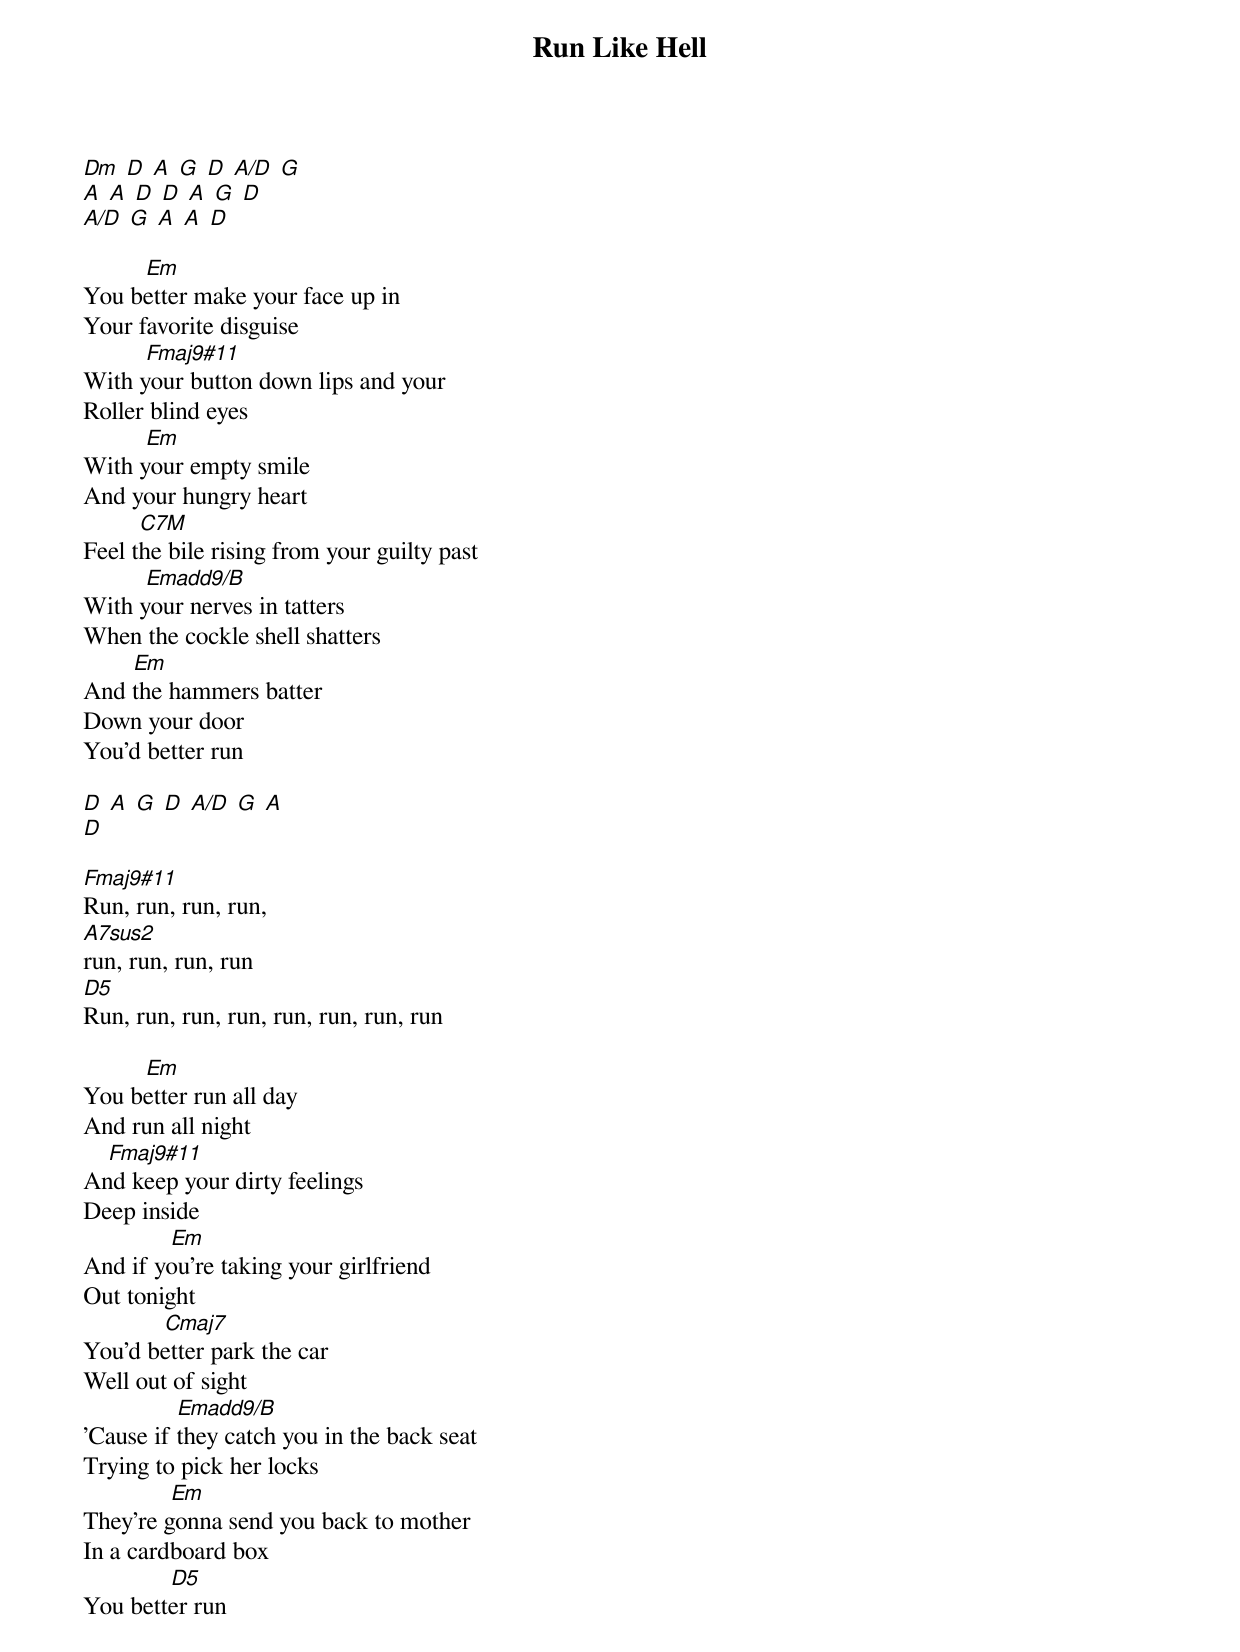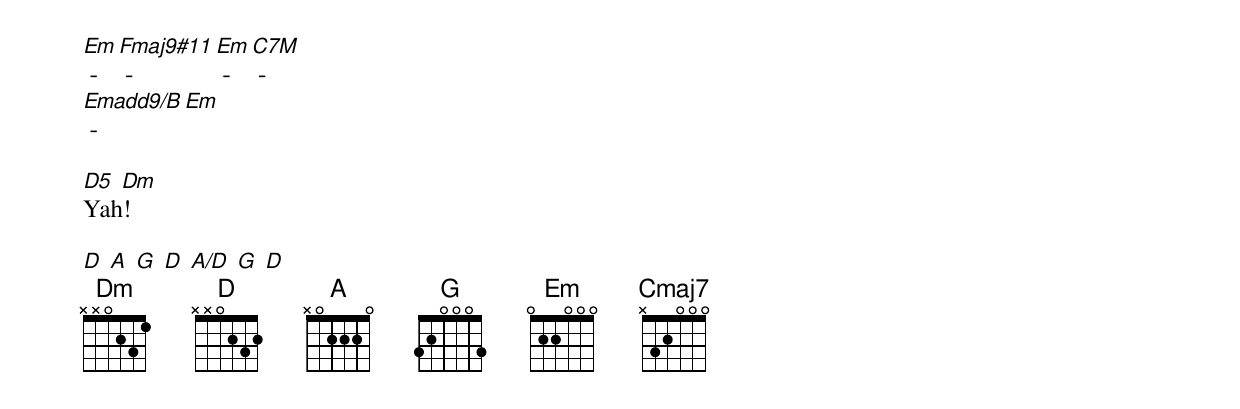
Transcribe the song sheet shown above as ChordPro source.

{t: Run Like Hell}
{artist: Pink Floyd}
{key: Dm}

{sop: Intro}
[Dm] [D] [A] [G] [D] [A/D] [G]
[A] [A] [D] [D] [A] [G] [D]
[A/D] [G] [A] [A] [D]
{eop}

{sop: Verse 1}
          [Em]
You better make your face up in
Your favorite disguise
          [Fmaj9#11]
With your button down lips and your
Roller blind eyes
          [Em]
With your empty smile
And your hungry heart
         [C7M]
Feel the bile rising from your guilty past
          [Emadd9/B]
With your nerves in tatters
When the cockle shell shatters
        [Em]
And the hammers batter
Down your door
You'd better run
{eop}

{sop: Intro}
[D] [A] [G] [D] [A/D] [G] [A]
[D]
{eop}

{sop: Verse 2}
[Fmaj9#11]
Run, run, run, run,
[A7sus2]
run, run, run, run
[D5]
Run, run, run, run, run, run, run, run
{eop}

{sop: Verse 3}
          [Em]
You better run all day
And run all night
    [Fmaj9#11]
And keep your dirty feelings
Deep inside
              [Em]
And if you're taking your girlfriend
Out tonight
             [Cmaj7]
You'd better park the car
Well out of sight
               [Emadd9/B]
'Cause if they catch you in the back seat
Trying to pick her locks
              [Em]
They're gonna send you back to mother
In a cardboard box
              [D5]
You better run
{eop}

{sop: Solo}
[Em] - [Fmaj9#11] - [Em] - [C7M] -
[Emadd9/B] - [Em]
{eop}

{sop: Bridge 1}
[D5] [Dm]
Yah!
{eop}

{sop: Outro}
[D] [A] [G] [D] [A/D] [G] [D]
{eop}
